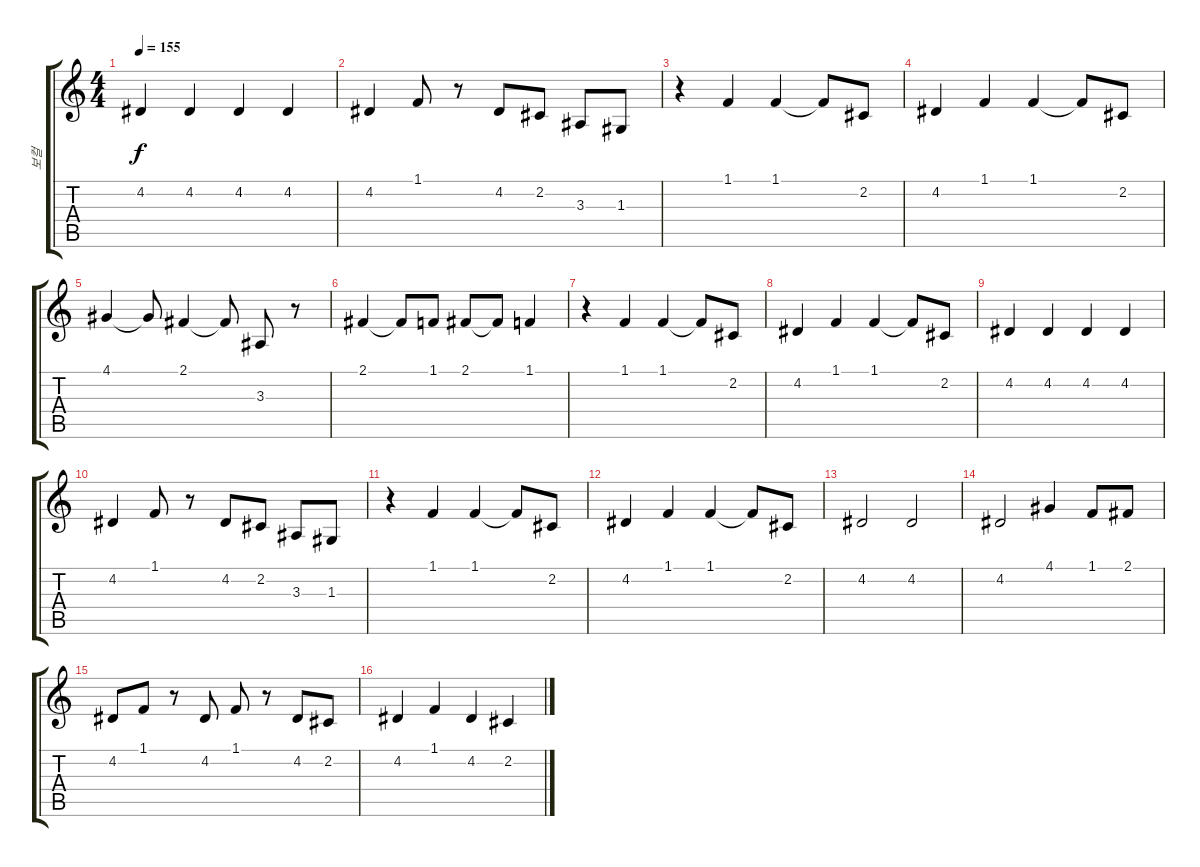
\track ("보컬" "보컬") {instrument lead6voice}
\staff {score tabs}
\tuning (E4 B3 G3 D3 A2 E2) {hide}
\ts (4 4)
\tempo 155
\clef g2
\ks c
4.2.4{dy f} 4.2.4 4.2.4 4.2.4 |
4.2.4 1.1.8 r.8 4.2.8 2.2.8 3.3.8 1.3.8 |
r.4 1.1.4 1.1.4 1.1{t}.8 2.2.8 |
4.2.4 1.1.4 1.1.4 1.1{t}.8 2.2.8 |
4.1.4 4.1{t}.8 2.1.4 2.1{t}.8 3.3.8 r.8 |
2.1.4 2.1{t}.8 1.1.8 2.1.8 2.1{t}.8 1.1.4 |
r.4 1.1.4 1.1.4 1.1{t}.8 2.2.8 |
4.2.4 1.1.4 1.1.4 1.1{t}.8 2.2.8 |
4.2.4 4.2.4 4.2.4 4.2.4 |
4.2.4 1.1.8 r.8 4.2.8 2.2.8 3.3.8 1.3.8 |
r.4 1.1.4 1.1.4 1.1{t}.8 2.2.8 |
4.2.4 1.1.4 1.1.4 1.1{t}.8 2.2.8 |
4.2.2 4.2.2 |
4.2.2 4.1.4 1.1.8 2.1.8 |
4.2.8 1.1.8 r.8 4.2.8 1.1.8 r.8 4.2.8 2.2.8 |
4.2.4 1.1.4 4.2.4 2.2.4
